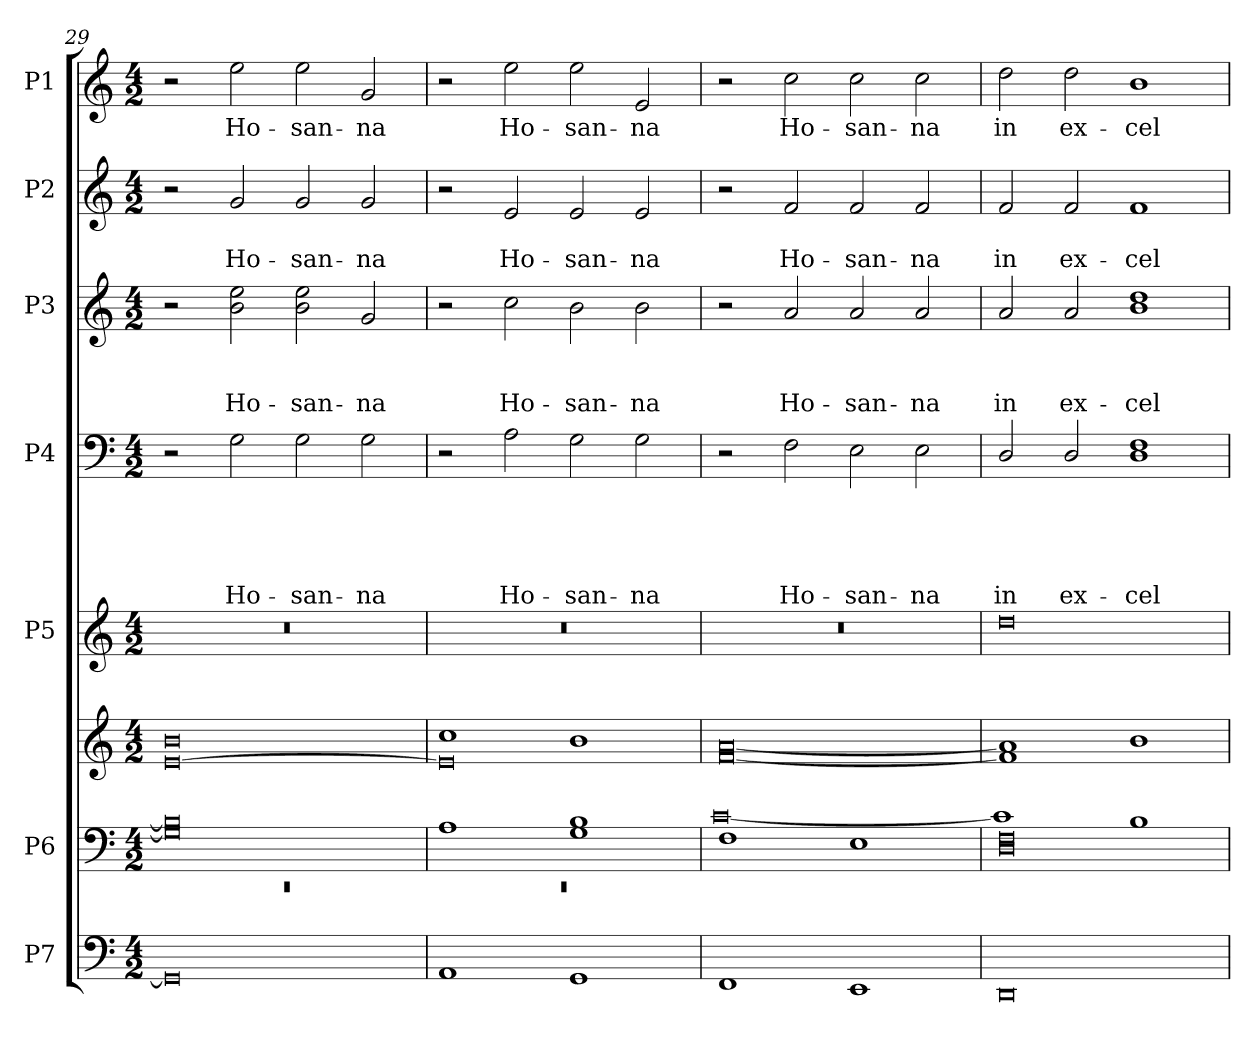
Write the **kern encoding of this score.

**kern	**kern	**kern	**kern	**kern	**text	**text	**text	**text	**text	**kern	**text	**text	**text	**kern	**text	**text	**kern	**text
*part7	*part6	*part6	*part5	*part4	*part4	*part4	*part4	*part4	*part4	*part3	*part3	*part3	*part3	*part2	*part2	*part2	*part1	*part1
*staff8	*staff7	*staff6	*staff5	*staff4	*staff4	*staff4	*staff4	*staff4	*staff4	*staff3	*staff3	*staff3	*staff3	*staff2	*staff2	*staff2	*staff1	*staff1
*I"P7	*I"P6	*	*I"P5	*I"P4	*	*	*	*	*	*I"P3	*	*	*	*I"P2	*	*	*I"P1	*
*clefF4	*clefF4	*clefG2	*clefG2	*clefF4	*	*	*	*	*	*clefG2	*	*	*	*clefG2	*	*	*clefG2	*
*	*	*	*	*	*	*	*	*	*	*ITrd7c12	*	*	*	*	*	*	*	*
*k[]	*k[]	*k[]	*k[]	*k[]	*	*	*	*	*	*k[]	*	*	*	*k[]	*	*	*k[]	*
*C:	*C:	*C:	*C:	*C:	*	*	*	*	*	*C:	*	*	*	*C:	*	*	*C:	*
*M4/2	*M4/2	*M4/2	*M4/2	*M4/2	*	*	*	*	*	*M4/2	*	*	*	*M4/2	*	*	*M4/2	*
=29	=29	=29	=29	=29	=29	=29	=29	=29	=29	=29	=29	=29	=29	=29	=29	=29	=29	=29
*	*^	*	*	*	*	*	*	*	*	*	*	*	*	*	*	*	*	*
!	!	!LO:N:vis=1	!	!	!	!	!	!	!	!	!	!	!	!	!	!	!	!	!
*	*	*	*^	*	*	*	*	*	*	*	*	*	*	*	*	*	*	*	*
0GG]	0G] 0B]	0rEE	[<0e	0b	0r	2r	.	.	.	.	.	2r	.	.	.	2r	.	.	2r	.
!	!	!	!	!	!	!	!	!	!	!	!LO:LY:b	!	!	!	!LO:LY:b	!	!	!LO:LY:b	!	!LO:LY:b
.	.	.	.	.	.	2G\	.	.	.	.	Ho-	2B\ 2e\	.	.	Ho-	2g/	.	Ho-	2ee\	Ho-
!	!	!	!	!	!	!	!	!	!	!	!LO:LY:b	!	!	!	!LO:LY:b	!	!	!LO:LY:b	!	!LO:LY:b
.	.	.	.	.	.	2G\	.	.	.	.	-san-	2B\ 2e\	.	.	-san-	2g/	.	-san-	2ee\	-san-
!	!	!	!	!	!	!	!	!	!	!	!LO:LY:b	!	!	!	!LO:LY:b	!	!	!LO:LY:b	!	!LO:LY:b
.	.	.	.	.	.	2G\	.	.	.	.	-na	2G/	.	.	-na	2g/	.	-na	2g/	-na
=30	=30	=30	=30	=30	=30	=30	=30	=30	=30	=30	=30	=30	=30	=30	=30	=30	=30	=30	=30	=30
!	!	!LO:N:vis=1	!	!	!	!	!	!	!	!	!	!	!	!	!	!	!	!	!	!
1AA	1A	0rEE	0e]	1cc	0r	2r	.	.	.	.	.	2r	.	.	.	2r	.	.	2r	.
!	!	!	!	!	!	!	!	!	!	!	!LO:LY:b	!	!	!	!LO:LY:b	!	!	!LO:LY:b	!	!LO:LY:b
.	.	.	.	.	.	2A\	.	.	.	.	Ho-	2c\	.	.	Ho-	2e/	.	Ho-	2ee\	Ho-
!	!	!	!	!	!	!	!	!	!	!	!LO:LY:b	!	!	!	!LO:LY:b	!	!	!LO:LY:b	!	!LO:LY:b
1GG	1G 1B	.	.	1b	.	2G\	.	.	.	.	-san-	2B\	.	.	-san-	2e/	.	-san-	2ee\	-san-
!	!	!	!	!	!	!	!	!	!	!	!LO:LY:b	!	!	!	!LO:LY:b	!	!	!LO:LY:b	!	!LO:LY:b
.	.	.	.	.	.	2G\	.	.	.	.	-na	2B\	.	.	-na	2e/	.	-na	2e/	-na
!!LO:PB:g=z
=31	=31	=31	=31	=31	=31	=31	=31	=31	=31	=31	=31	=31	=31	=31	=31	=31	=31	=31	=31	=31
1FF	1F	[>0c	0ryy	[<0f [>0a	0r	2r	.	.	.	.	.	2r	.	.	.	2r	.	.	2r	.
!	!	!	!	!	!	!	!	!	!	!	!LO:LY:b	!	!	!	!LO:LY:b	!	!	!LO:LY:b	!	!LO:LY:b
.	.	.	.	.	.	2F\	.	.	.	.	Ho-	2A/	.	.	Ho-	2f/	.	Ho-	2cc\	Ho-
!	!	!	!	!	!	!	!	!	!	!	!LO:LY:b	!	!	!	!LO:LY:b	!	!	!LO:LY:b	!	!LO:LY:b
1EE	1E	.	.	.	.	2E\	.	.	.	.	-san-	2A/	.	.	-san-	2f/	.	-san-	2cc\	-san-
!	!	!	!	!	!	!	!	!	!	!	!LO:LY:b	!	!	!	!LO:LY:b	!	!	!LO:LY:b	!	!LO:LY:b
.	.	.	.	.	.	2E\	.	.	.	.	-na	2A/	.	.	-na	2f/	.	-na	2cc\	-na
=32	=32	=32	=32	=32	=32	=32	=32	=32	=32	=32	=32	=32	=32	=32	=32	=32	=32	=32	=32	=32
!	!	!	!	!	!	!	!	!	!	!	!LO:LY:b	!	!	!	!LO:LY:b	!	!	!LO:LY:b	!	!LO:LY:b
0DD	0D 0F	1c]	0ryy	1f] 1a]	0dd	2D/	.	.	.	.	in	2A/	.	.	in	2f/	.	in	2dd\	in
!	!	!	!	!	!	!	!	!	!	!	!LO:LY:b	!	!	!	!LO:LY:b	!	!	!LO:LY:b	!	!LO:LY:b
.	.	.	.	.	.	2D/	.	.	.	.	ex-	2A/	.	.	ex-	2f/	.	ex-	2dd\	ex-
!	!	!	!	!	!	!	!	!	!	!	!LO:LY:b	!	!	!	!LO:LY:b	!	!	!LO:LY:b	!	!LO:LY:b
.	.	1B	.	1b	.	1D 1F	.	.	.	.	-cel-	1B 1d	.	.	-cel-	1f	.	-cel-	1b	-cel-
*	*v	*v	*	*	*	*	*	*	*	*	*	*	*	*	*	*	*	*	*	*
*	*	*v	*v	*	*	*	*	*	*	*	*	*	*	*	*	*	*	*	*
=	=	=	=	=	=	=	=	=	=	=	=	=	=	=	=	=	=	=
*-	*-	*-	*-	*-	*-	*-	*-	*-	*-	*-	*-	*-	*-	*-	*-	*-	*-	*-
